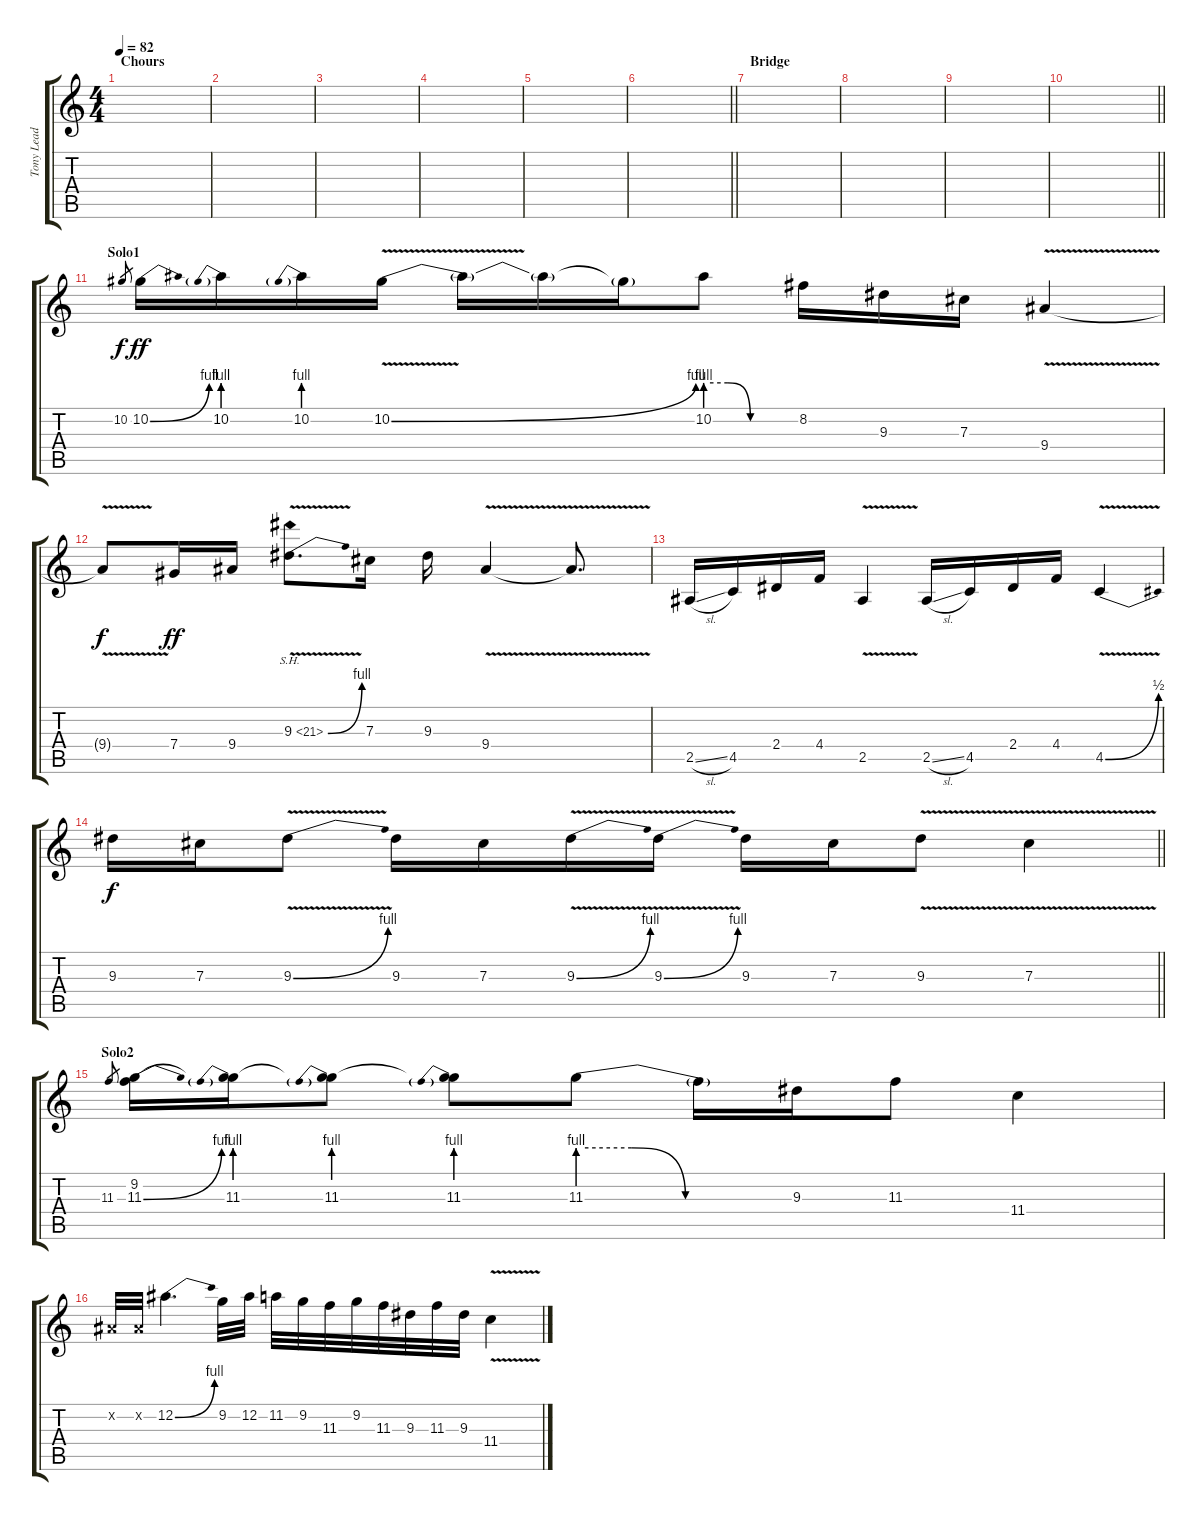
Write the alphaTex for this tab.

\track ("Tony Lead" "Tony Lead") {instrument distortionguitar}
\staff {score tabs}
\tuning (Eb4 Bb3 Gb3 Db3 Ab2 Eb2) {hide}
\ts (4 4)
\section ("" "Chours")
\tempo 82
\clef g2
\ks c
|
|
|
|
|
\barLineRight lightlight
|
\section ("" "Bridge")
|
|
|
\barLineRight lightlight
|
\section ("" "Solo1")
10.2.8{gr} 10.2{be (bend 0 0 60 4)}.16{dy ff} 10.2{be (prebend 0 4 60 4)}.16 10.2{be (prebend 0 4 60 4)}.16 10.2{be (bend 0 0 60 4) v}.16 10.2{t}.16 10.2{t}.16 10.2{t}.16 10.2{be (custom 0 4 15 4 30 0 60 0)}.8 8.2.16 9.3.16 7.3.16 9.4{v}.4 |
9.4{t}.8{dy f} 7.4.16{dy ff} 9.4.16 9.3{be (bend 0 0 60 4) sh 12 v}.8{d} 7.3.16 9.3.16 9.4{v}.4 9.4{t}.8{d} |
2.5{sl}.16 4.5.16 2.4.16 4.4.16 2.5{v}.4 2.5{sl}.16 4.5.16 2.4.16 4.4.16 4.5{be (bend 0 0 60 2) v}.4 |
\barLineRight lightlight
9.3.16{dy f} 7.3.16 9.3{be (bend 0 0 60 4) v}.8{instrument guitarharmonics} 9.3.16{instrument distortionguitar} 7.3.16 9.3{be (bend 0 0 60 4) v}.16{instrument guitarharmonics} 9.3{be (bend 0 0 60 4) v}.16 9.3.16{instrument distortionguitar} 7.3.16 9.3{v}.8{instrument guitarharmonics} 7.3{v}.4{instrument distortionguitar} |
\section ("" "Solo2")
11.3.8{gr} (9.2 11.3{be (bend 0 0 60 4)}).16 (9.2{t} 11.3{be (prebend 0 4 60 4)}).16 (9.2{t} 11.3{be (prebend 0 4 60 4)}).8 (9.2{t} 11.3{be (prebend 0 4 60 4)}).8 11.3{be (custom 0 4 15 4 30 0 60 0)}.8 11.3{t}.16 9.3.16 11.3.8 11.4.4 |
0.2{x}.32 0.2{x}.32 12.2{be (bend 0 0 60 4)}.4{d} 9.2.32 12.2.32 11.2.32 9.2.32 11.3.32 9.2.32 11.3.32 9.3.32 11.3.32 9.3.32 11.4{v}.4
